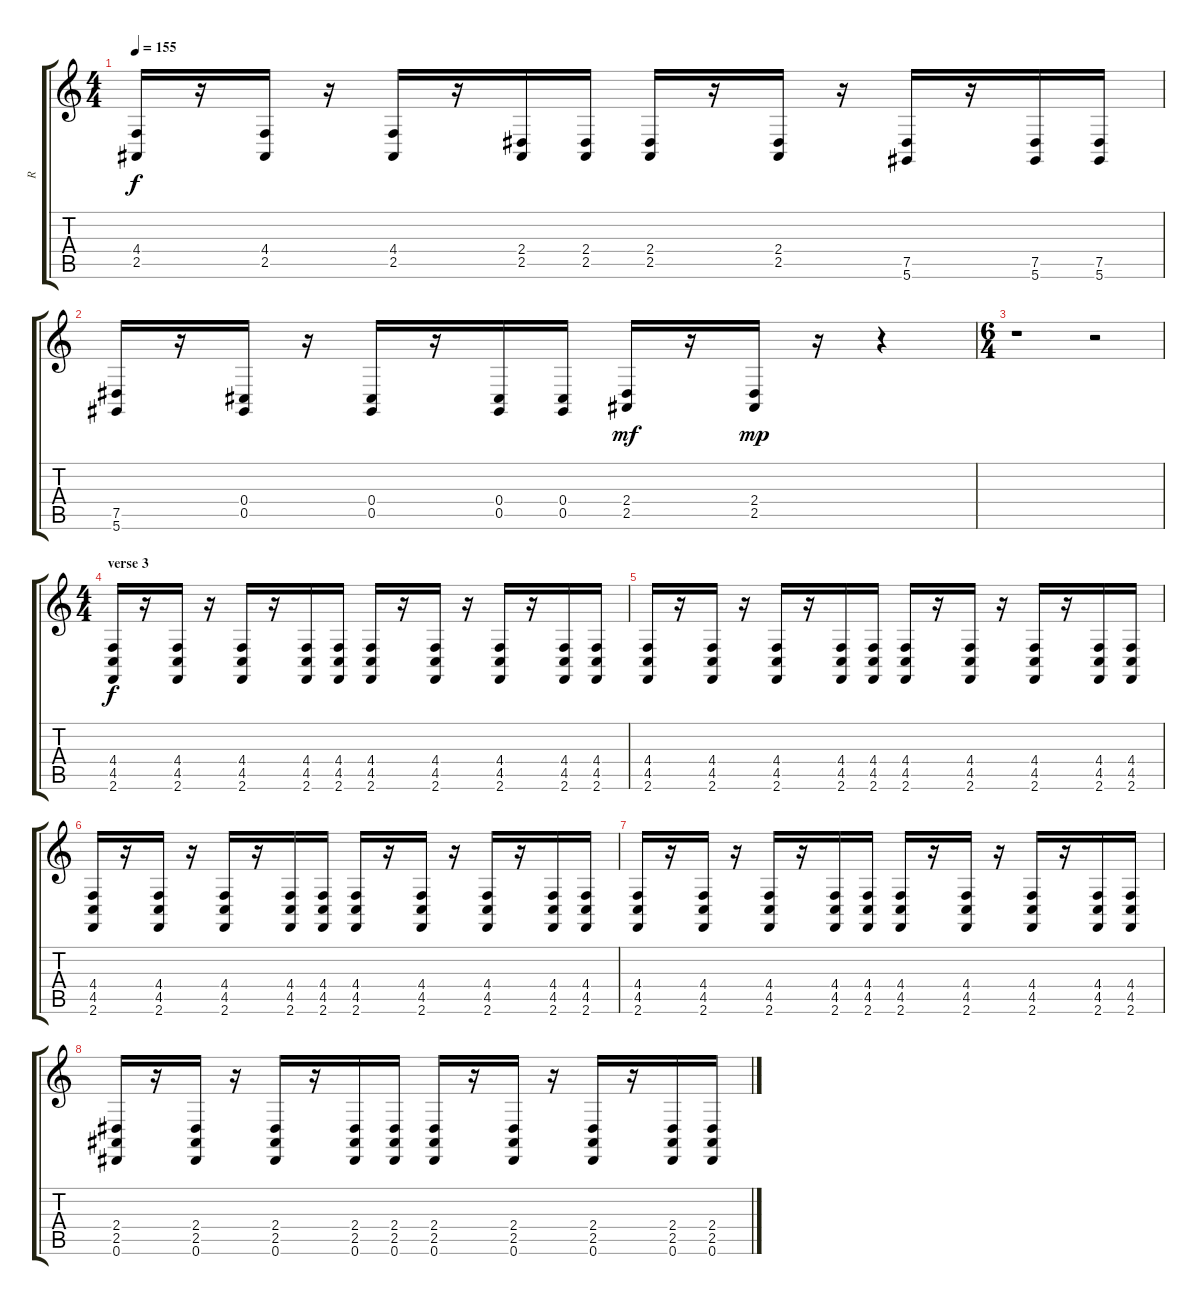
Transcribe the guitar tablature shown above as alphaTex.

\track ("R" "R") {instrument electricpiano2}
\staff {score tabs}
\tuning (Eb4 Bb3 Gb3 Db3 Ab2 Eb2) {hide}
\ts (4 4)
\tempo 155
\clef g2
\ks c
(4.4 2.5).16{dy f} r.16 (4.4 2.5).16 r.16 (4.4 2.5).16 r.16 (2.4 2.5).16 (2.4 2.5).16 (2.4 2.5).16 r.16 (2.4 2.5).16 r.16 (7.5 5.6).16 r.16 (7.5 5.6).16 (7.5 5.6).16 |
(7.5 5.6).16 r.16 (0.4 0.5).16 r.16 (0.4 0.5).16 r.16 (0.4 0.5).16 (0.4 0.5).16 (2.4 2.5).16{dy mf} r.16 (2.4 2.5).16{dy mp} r.16 r.4 |
\ts (6 4)
r.1 r.2 |
\ts (4 4)
\section ("" "verse 3")
(4.4 4.5 2.6).16{dy f} r.16 (4.4 4.5 2.6).16 r.16 (4.4 4.5 2.6).16 r.16 (4.4 4.5 2.6).16 (4.4 4.5 2.6).16 (4.4 4.5 2.6).16 r.16 (4.4 4.5 2.6).16 r.16 (4.4 4.5 2.6).16 r.16 (4.4 4.5 2.6).16 (4.4 4.5 2.6).16 |
(4.4 4.5 2.6).16 r.16 (4.4 4.5 2.6).16 r.16 (4.4 4.5 2.6).16 r.16 (4.4 4.5 2.6).16 (4.4 4.5 2.6).16 (4.4 4.5 2.6).16 r.16 (4.4 4.5 2.6).16 r.16 (4.4 4.5 2.6).16 r.16 (4.4 4.5 2.6).16 (4.4 4.5 2.6).16 |
(4.4 4.5 2.6).16 r.16 (4.4 4.5 2.6).16 r.16 (4.4 4.5 2.6).16 r.16 (4.4 4.5 2.6).16 (4.4 4.5 2.6).16 (4.4 4.5 2.6).16 r.16 (4.4 4.5 2.6).16 r.16 (4.4 4.5 2.6).16 r.16 (4.4 4.5 2.6).16 (4.4 4.5 2.6).16 |
(4.4 4.5 2.6).16 r.16 (4.4 4.5 2.6).16 r.16 (4.4 4.5 2.6).16 r.16 (4.4 4.5 2.6).16 (4.4 4.5 2.6).16 (4.4 4.5 2.6).16 r.16 (4.4 4.5 2.6).16 r.16 (4.4 4.5 2.6).16 r.16 (4.4 4.5 2.6).16 (4.4 4.5 2.6).16 |
(2.4 2.5 0.6).16 r.16 (2.4 2.5 0.6).16 r.16 (2.4 2.5 0.6).16 r.16 (2.4 2.5 0.6).16 (2.4 2.5 0.6).16 (2.4 2.5 0.6).16 r.16 (2.4 2.5 0.6).16 r.16 (2.4 2.5 0.6).16 r.16 (2.4 2.5 0.6).16 (2.4 2.5 0.6).16
